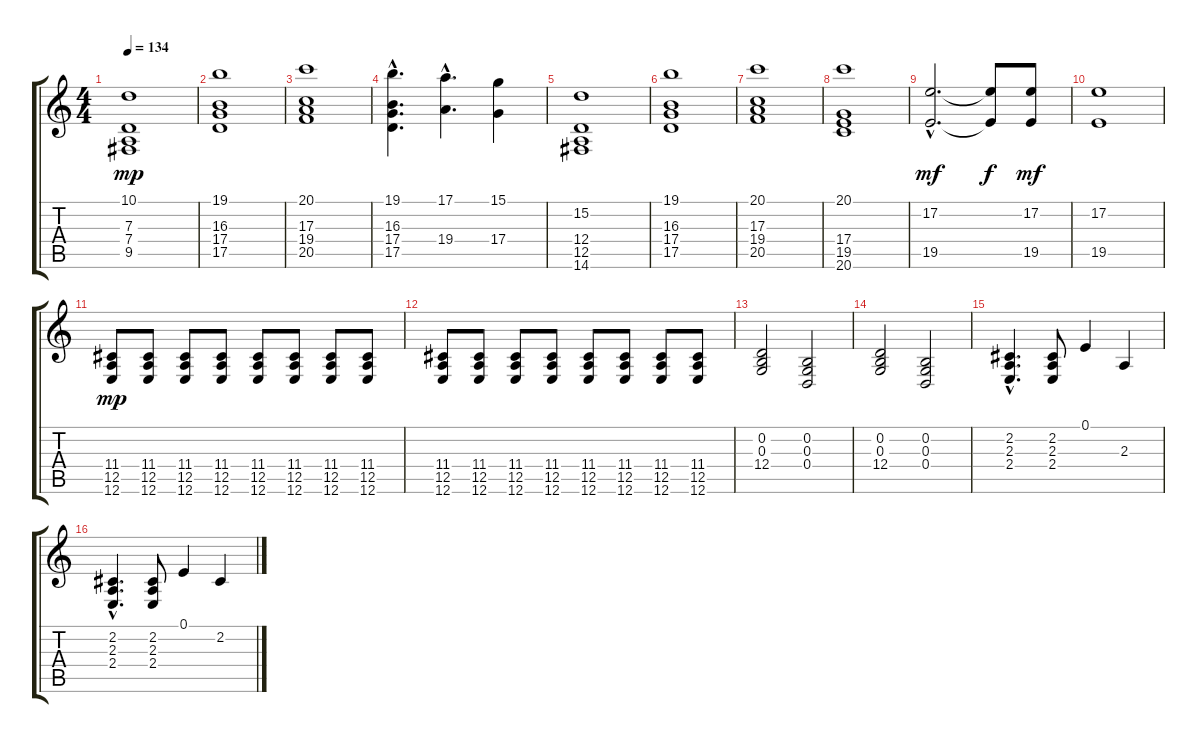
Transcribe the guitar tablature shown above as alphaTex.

\track "" {instrument pad3polysynth}
\staff {score tabs}
\tuning (E4 B3 G3 D3 A2 E2) {hide}
\ts (4 4)
\tempo 134
\clef g2
\ks c
(10.1 7.3 7.4 9.5).1{dy mp} |
(19.1 16.3 17.4 17.5).1 |
(20.1 17.3 19.4 20.5).1 |
(19.1{hac} 16.3{hac} 17.4{hac} 17.5{hac}).4{d} (17.1{hac} 19.4{hac}).4{d} (15.1 17.4).4 |
(15.2 12.4 12.5 14.6).1 |
(19.1 16.3 17.4 17.5).1 |
(20.1 17.3 19.4 20.5).1 |
(20.1 17.4 19.5 20.6).1 |
(17.2{hac} 19.5{hac}).2{d dy mf} (17.2{t} 19.5{t}).8{dy f} (17.2 19.5).8{dy mf} |
(17.2 19.5).1 |
(11.4 12.5 12.6).8{dy mp} (11.4 12.5 12.6).8 (11.4 12.5 12.6).8 (11.4 12.5 12.6).8 (11.4 12.5 12.6).8 (11.4 12.5 12.6).8 (11.4 12.5 12.6).8 (11.4 12.5 12.6).8 |
(11.4 12.5 12.6).8 (11.4 12.5 12.6).8 (11.4 12.5 12.6).8 (11.4 12.5 12.6).8 (11.4 12.5 12.6).8 (11.4 12.5 12.6).8 (11.4 12.5 12.6).8 (11.4 12.5 12.6).8 |
(0.2 0.3 12.4).2 (0.2 0.3 0.4).2 |
(0.2 0.3 12.4).2 (0.2 0.3 0.4).2 |
(2.2{hac} 2.3{hac} 2.4{hac}).4{d} (2.2 2.3 2.4).8 0.1.4 2.3.4 |
(2.2{hac} 2.3{hac} 2.4{hac}).4{d} (2.2 2.3 2.4).8 0.1.4 2.2.4
